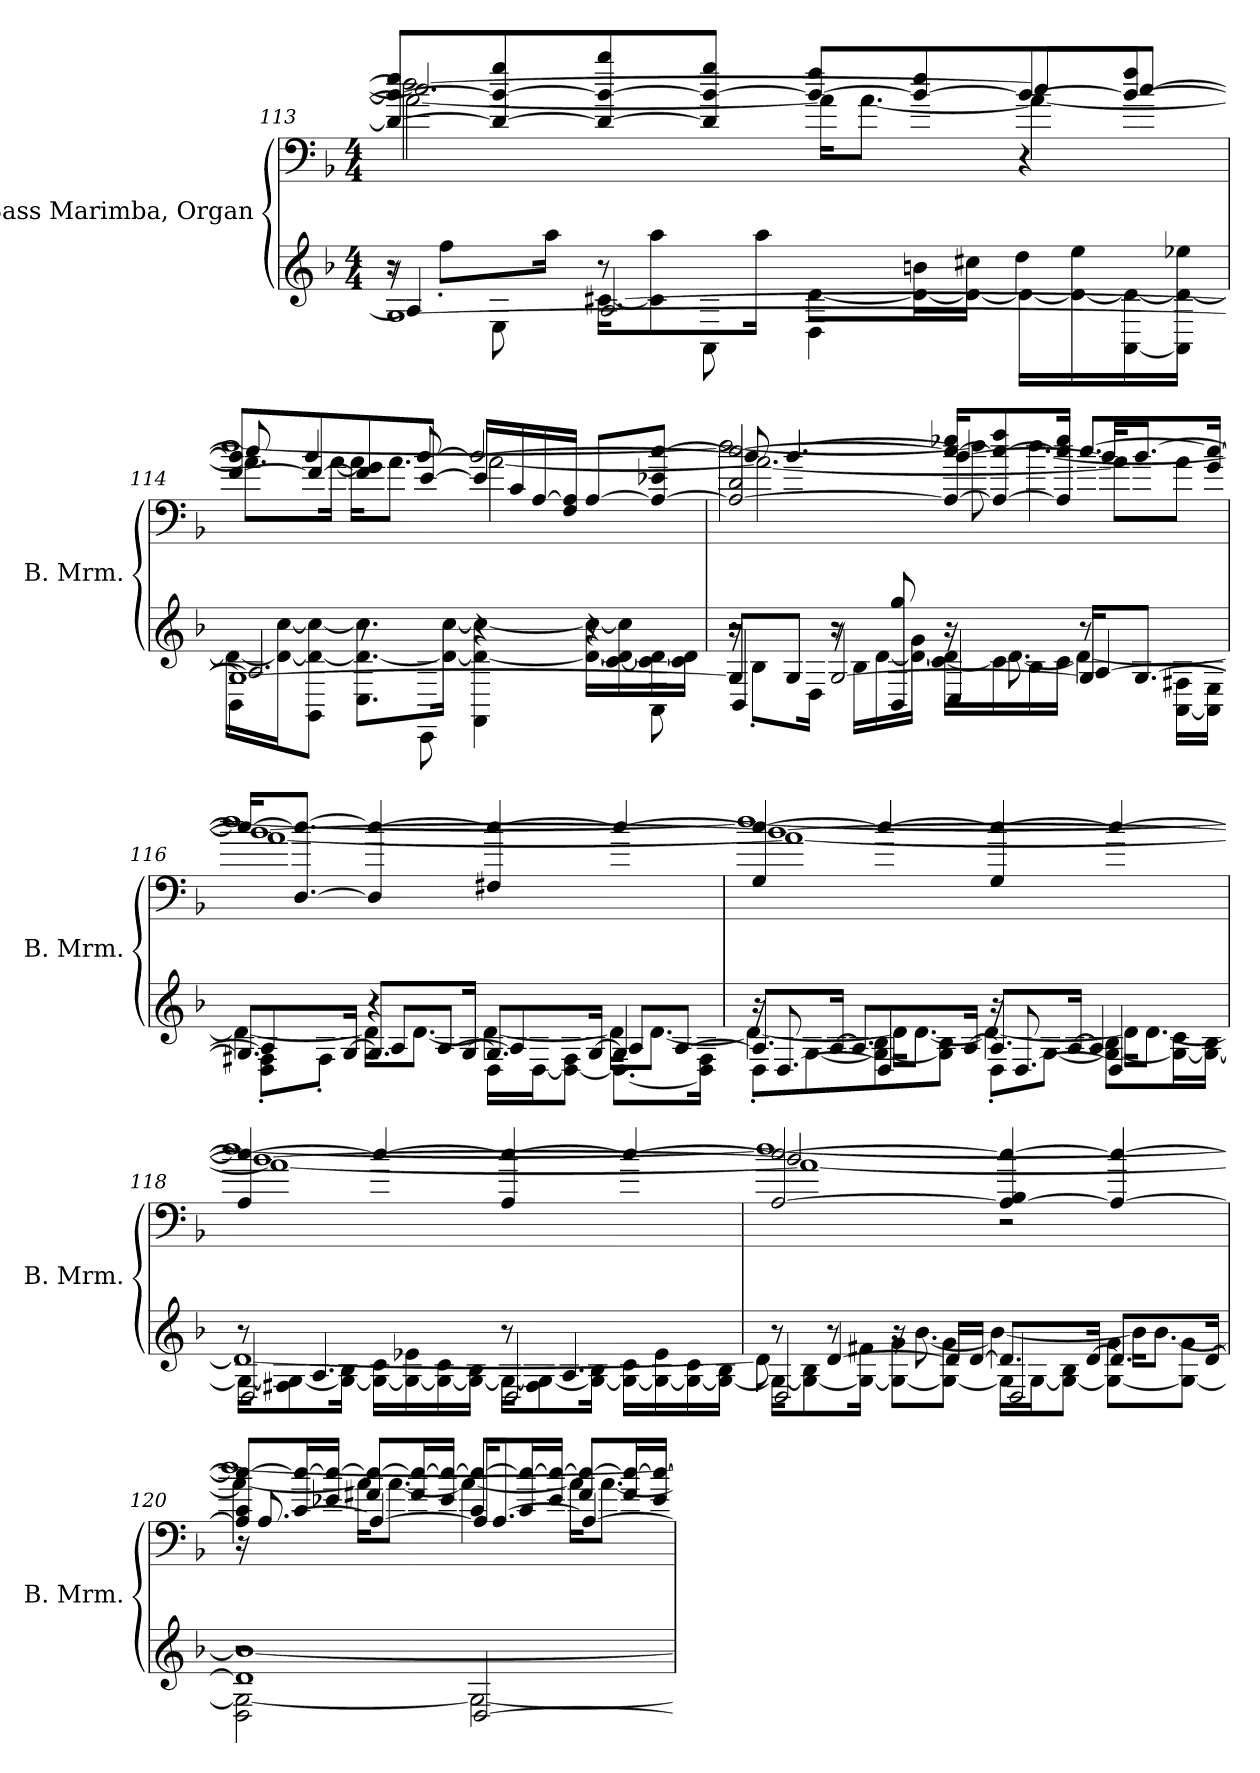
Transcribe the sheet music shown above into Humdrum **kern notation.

**kern	**kern
*part1	*part1
*staff2	*staff1
*I"Bass Marimba, Organ	*
*I'B. Mrm.	*
!!LO:PB:g=z
*clefG2	*clefF4
*k[b-]	*k[b-]
*M4/4	*M4/4
=113	=113
*^	*^
*	*^	*	*^
*	*	*^	*	*	*^
[1G	16r	4A/]	8r	8d/_ 8b-/_ 8ee/L	2.dd\]	2.cc/_	2a\_
.	8ff'\L	.	.	.	.	.	.
.	.	.	8E\	8d/_ 8b-/_ 8gg/	.	.	.
.	16aa\Jk	.	.	.	.	.	.
.	[16c#X\KL	[2.A/	8r	8d/_ 8b-/_ 8bb-/	.	.	.
.	8c#\] 8aa\	.	.	.	.	.	.
.	.	.	8AA\	8d/] 8b-/_ 8gg/J	.	.	.
.	16aa\Jk	.	.	.	.	.	.
.	[8d\L	.	4D\	8b-/_ 8ff/L	.	.	16a\KL]
.	.	.	.	.	.	.	[8.a\J
.	16d\_ 16bn\L	.	.	8b-/_ 8ee/	.	.	.
.	16d\_ 16cc#X\JJ	.	.	.	.	.	.
.	16d\LL_	.	4dd\	8b-/_	4r	8cc/L]	4a\_
.	16d\_ 16ee\	.	.	.	.	.	.
.	[16AA\ 16d\_	.	.	8b-/_ 8ff/J	.	[8cc/J	.
.	16AA\] 16d\_ 16ee-X\JJ	.	.	.	.	.	.
!!LO:LB:g=z	!!	!!	!!
=114	=114	=114	=114	=114	=114	=114	=114
1G_	16d\LL_	2.A/]	4BB-'\	[8f/ 8b-/]L	[1dd	8cc/]	8.a\L]
.	16d\_ [16cc\J	.	.	.	.	.	.
.	8GG\ 8d\_ 8cc\_J	.	.	8f/_	.	4b-/	.
.	.	.	.	.	.	.	[16a\Jk
.	8.C\ 8.d\_ 8.cc\]L	.	8r	8f/] 8g/	.	.	16a\KL]
.	.	.	.	.	.	.	8.a\J
.	.	.	8CC\	[8e/J	.	[8b-/	.
.	16d\_ [16cc\Jk	.	.	.	.	.	.
.	4FF\ 4d\_ 4cc\_	.	4r	16e/LL]	.	2b-/_	[2a\
.	.	.	.	16c/	.	.	.
.	.	.	.	[16A/	.	.	.
.	.	.	.	16F/ 16A/]JJ	.	.	.
.	16d\_ 16cc\_LL	4r	8r	[8A/L	.	.	.
.	[16c\ 16d\_ 16cc\]	.	.	.	.	.	.
.	16c\] 16d\_	.	8AA\	8A/_ 8e-X/ [8cc/J	.	.	.
.	16c\ 16d\]JJ	.	.	.	.	.	.
!!LO:LB:g=z	!!	!!	!!
=115	=115	=115	=115	=115	=115	=115	=115
8G/L]	16r	4BB-/	2r	2A/_ 2d/ 2cc/_	2dd\_	8b-/]	2.a\_
.	8B-'\L	.	.	.	.	.	.
8G/J	.	.	.	.	.	[4.b-/	.
.	16D\Jk	.	.	.	.	.	.
[2G/	16r	8r	.	.	.	.	.
.	16B-\LL	.	.	.	.	.	.
.	[16d\	8BB-/ 8gg/	.	.	.	.	.
.	16d\_ 16g\JJ	.	.	.	.	.	.
.	[16c\ 16d\]LL	4C/	16r	16A/_ 16cc/_ 16ee-X/KL	8dd\]	4b-/_	.
.	16c\]	.	[8.d\	8A/_ 8cc/_ 8ff/	.	.	.
.	16B-\	.	.	.	[4.dd\	.	.
.	16c\JJ	.	.	16A/] 16cc/] 16ee-/Jk	.	.	.
16G/KL]	8r	[4A/	4d\_	[8.cc/L	.	16b-/KL]	8a\L]
[8.G/J	.	.	.	.	.	[8.b-/J	.
.	[16AA\ 16F#X\LL	.	.	.	.	.	8a\J
.	16AA\] 16E\JJ	.	.	16g/ 16cc/_Jk	.	.	.
!!LO:LB:g=z	!!	!!	!!
=116	=116	=116	=116	=116	=116	=116	=116
8.G/L]	8D\' 8F#X\'L	4A/]	4d\_	16cc/KL_	1dd_	1b-_	[1a
.	.	.	.	[8.D/ 8.cc/_J	.	.	.
.	8F#'\J	.	.	.	.	.	.
[16G/Jk	.	.	.	.	.	.	.
8.G/L]	4r	8A/L	16d\KL]	4D/] 4cc/_	.	.	.
.	.	.	[8.d\J	.	.	.	.
.	.	[8A/J	.	.	.	.	.
[16G/Jk	.	.	.	.	.	.	.
8.G/L]	16D\LL	4A/]	4d\_	4F#X/ 4cc/_	.	.	.
.	[16D\J	.	.	.	.	.	.
.	8D\_ 8F#\J	.	.	.	.	.	.
[16G/Jk	.	.	.	.	.	.	.
4G/]	8.D\L_	8A/L	16d\KL]	4cc/_	.	.	.
.	.	.	[8.d\J	.	.	.	.
.	.	[8A/J	.	.	.	.	.
.	16D\] 16F#\Jk	.	.	.	.	.	.
!!LO:LB:g=z	!!	!!	!!
=117	=117	=117	=117	=117	=117	=117	=117
16r	8D'\L	8.A/L]	4d\_	4G/ 4cc/_	1dd_	1b-_	1a_
[8.D/	.	.	.	.	.	.	.
.	[8G\	.	.	.	.	.	.
.	.	[16A/Jk	.	.	.	.	.
4D/]	8G\_ 8B-\	8.A/L]	16d\KL]	4cc/_	.	.	.
.	.	.	[8.d\J	.	.	.	.
.	8G\] 8B-\J	.	.	.	.	.	.
.	.	[16A/Jk	.	.	.	.	.
16r	8D'\L	8.A/L]	4d\_	4G/ 4cc/_	.	.	.
[8.D/	.	.	.	.	.	.	.
.	[8G\J	.	.	.	.	.	.
.	.	[16A/Jk	.	.	.	.	.
4D/]	8G\_ 8B-\L	4A/]	16d\KL]	4cc/_	.	.	.
.	.	.	[8.d\J	.	.	.	.
.	16G\_ 16c\L	.	.	.	.	.	.
.	16G\_ 16B-\JJ	.	.	.	.	.	.
!!LO:LB:g=z	!!	!!	!!
=118	=118	=118	=118	=118	=118	=118	=118
8r	16G\KL_	2D/	1d_	4A/ 4cc/_	1dd_	1b-_	1a_
.	8F#X\ 8G\_	.	.	.	.	.	.
4.A/	.	.	.	.	.	.	.
.	16G\_ 16B-\Jk	.	.	.	.	.	.
.	16G\_ 16c\LL	.	.	4cc/_	.	.	.
.	16G\_ 16e-X\	.	.	.	.	.	.
.	16G\_ 16c\	.	.	.	.	.	.
.	16G\_ 16B-\JJ	.	.	.	.	.	.
8r	16G\KL_	2D/	.	4A/ 4cc/_	.	.	.
.	8F#\ 8G\_	.	.	.	.	.	.
4.A/	.	.	.	.	.	.	.
.	16G\_ 16B-\Jk	.	.	.	.	.	.
.	16G\_ 16c\LL	.	.	4cc/_	.	.	.
.	16G\_ 16e-\	.	.	.	.	.	.
.	16G\_ 16c\	.	.	.	.	.	.
.	16G\_ 16B-\JJ	.	.	.	.	.	.
!!LO:PB:g=z	!!	!!	!!
=119	=119	=119	=119	=119	=119	=119	=119
8r	16G\KL_	2D/	8d\]	[2A/ 2cc/_	1dd_	2b-/]	1a_
.	8G\_ 8B-\	.	.	.	.	.	.
[4d/	.	.	8r	.	.	.	.
.	16G\_ 16f#X\Jk	.	.	.	.	.	.
.	8G\_ 8g\L	.	16r	.	.	.	.
.	.	.	[8.b-\	.	.	.	.
16d/LL]	8G\_ 8g\J	.	.	.	.	.	.
[16d/JJ	.	.	.	.	.	.	.
8.d/L]	16G\LL]	2D/	4b-\_	4A/_ 4B-/ 4cc/_	.	2r	.
.	[16G\J	.	.	.	.	.	.
.	8G\_ 8B-\J	.	.	.	.	.	.
[16d/Jk	.	.	.	.	.	.	.
8.d/L]	8G\_ 8g\L	.	16b-\KL]	4A/_ 4cc/_	.	.	.
.	.	.	[8.b-\J	.	.	.	.
.	8G\_ 8g\J	.	.	.	.	.	.
[16d/Jk	.	.	.	.	.	.	.
!!LO:LB:g=z	!!	!!	!!
=120	=120	=120	=120	=120	=120	=120	=120
1d]	2D\ 2G\_	2r	1b-_	8A/] 8c/ 8cc/_L	1dd_	16r	4a\_
.	.	.	.	.	.	[8.A/	.
.	.	.	.	16c/ 16cc/_L	.	.	.
.	.	.	.	16e-X/ 16cc/_JJ	.	.	.
.	.	.	.	8f#X/ 8cc/_L	.	4A/_	16a\KL]
.	.	.	.	.	.	.	[8.a\J
.	.	.	.	16f#/ 16cc/_L	.	.	.
.	.	.	.	16e-/ 16cc/_JJ	.	.	.
.	2G\_	[2D/	.	8c/ 8cc/_L	.	16A/KL]	4a\_
.	.	.	.	.	.	[8.A/J	.
.	.	.	.	16c/ 16cc/_L	.	.	.
.	.	.	.	16e-/ 16cc/_JJ	.	.	.
.	.	.	.	8f#/ 8cc/_L	.	4A/_	16a\KL]
.	.	.	.	.	.	.	[8.a\J
.	.	.	.	16f#/ 16cc/_L	.	.	.
.	.	.	.	16e-/ 16cc/_JJ	.	.	.
*v	*v	*v	*v	*	*	*	*
*	*v	*v	*v	*v
=	=
*-	*-
